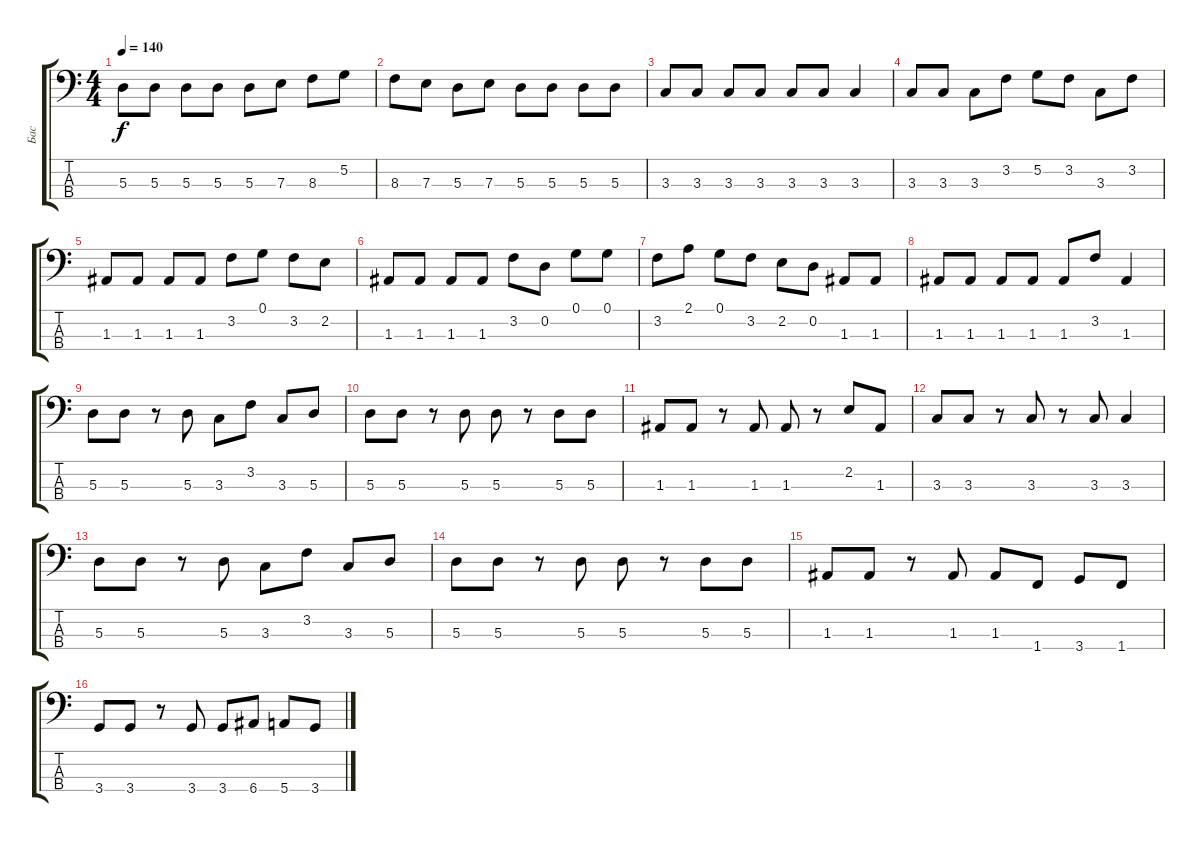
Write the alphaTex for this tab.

\track ("Бас" "Бас") {instrument electricbassfinger}
\staff {score tabs}
\tuning (G2 D2 A1 E1) {hide}
\ts (4 4)
\tempo 140
\clef f4
\ks c
5.3.8{dy f} 5.3.8 5.3.8 5.3.8 5.3.8 7.3.8 8.3.8 5.2.8 |
8.3.8 7.3.8 5.3.8 7.3.8 5.3.8 5.3.8 5.3.8 5.3.8 |
3.3.8 3.3.8 3.3.8 3.3.8 3.3.8 3.3.8 3.3.4 |
3.3.8 3.3.8 3.3.8 3.2.8 5.2.8 3.2.8 3.3.8 3.2.8 |
1.3.8 1.3.8 1.3.8 1.3.8 3.2.8 0.1.8 3.2.8 2.2.8 |
1.3.8 1.3.8 1.3.8 1.3.8 3.2.8 0.2.8 0.1.8 0.1.8 |
3.2.8 2.1.8 0.1.8 3.2.8 2.2.8 0.2.8 1.3.8 1.3.8 |
1.3.8 1.3.8 1.3.8 1.3.8 1.3.8 3.2.8 1.3.4 |
5.3.8 5.3.8 r.8 5.3.8 3.3.8 3.2.8 3.3.8 5.3.8 |
5.3.8 5.3.8 r.8 5.3.8 5.3.8 r.8 5.3.8 5.3.8 |
1.3.8 1.3.8 r.8 1.3.8 1.3.8 r.8 2.2.8 1.3.8 |
3.3.8 3.3.8 r.8 3.3.8 r.8 3.3.8 3.3.4 |
5.3.8 5.3.8 r.8 5.3.8 3.3.8 3.2.8 3.3.8 5.3.8 |
5.3.8 5.3.8 r.8 5.3.8 5.3.8 r.8 5.3.8 5.3.8 |
1.3.8 1.3.8 r.8 1.3.8 1.3.8 1.4.8 3.4.8 1.4.8 |
3.4.8 3.4.8 r.8 3.4.8 3.4.8 6.4.8 5.4.8 3.4.8
